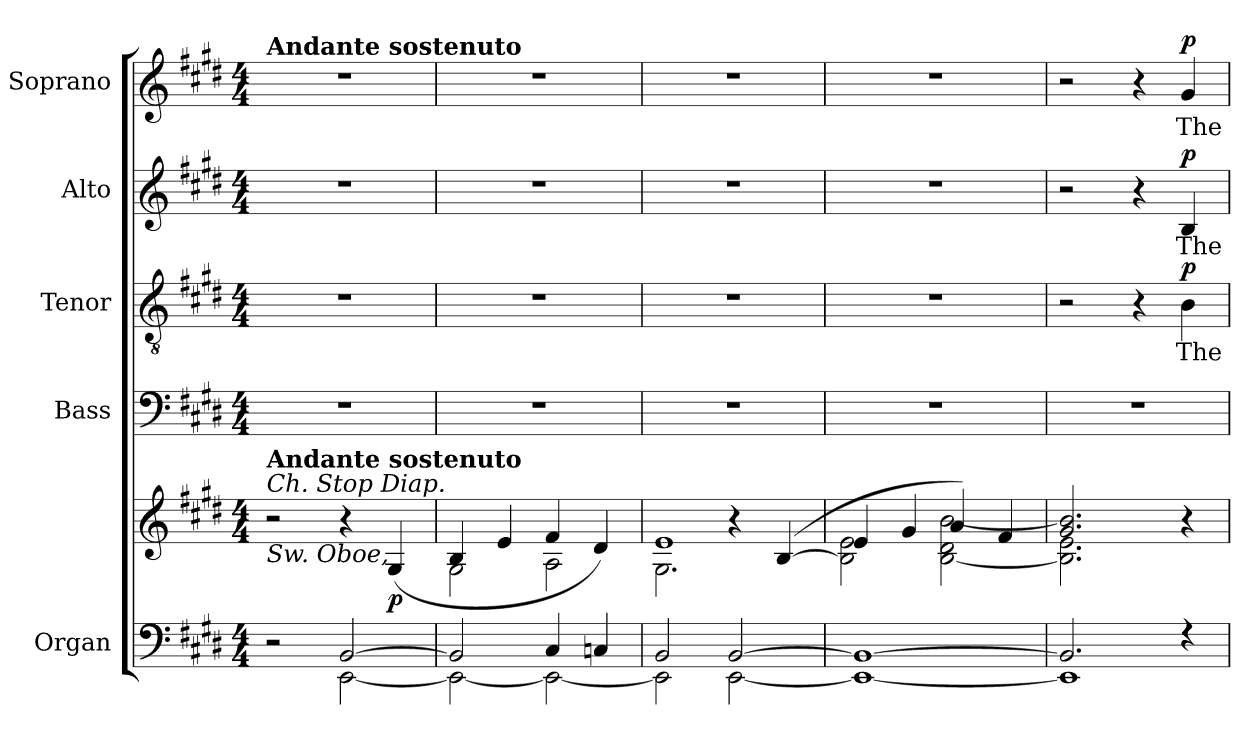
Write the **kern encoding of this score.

**kern	**kern	**dynam	**kern	**kern	**text	**dynam	**kern	**text	**dynam	**kern	**text	**dynam
*part5	*part5	*part5	*part4	*part3	*part3	*part3	*part2	*part2	*part2	*part1	*part1	*part1
*staff6	*staff5	*staff5/6	*staff4	*staff3	*staff3	*staff3	*staff2	*staff2	*staff2	*staff1	*staff1	*staff1
*I"Organ	*	*	*I"Bass	*I"Tenor	*	*	*I"Alto	*	*	*I"Soprano	*	*
*I'Org.	*	*	*I'B.	*I'T.	*	*	*I'A.	*	*	*I'S.	*	*
!!LO:PB:g=z
*clefF4	*clefG2	*	*clefF4	*clefGv2	*	*	*clefG2	*	*	*clefG2	*	*
*	*	*	*	*ITrd7c12	*	*	*	*	*	*	*	*
*k[f#c#g#d#]	*k[f#c#g#d#]	*	*k[f#c#g#d#]	*k[f#c#g#d#]	*	*	*k[f#c#g#d#]	*	*	*k[f#c#g#d#]	*	*
*E:	*E:	*	*E:	*E:	*	*	*E:	*	*	*E:	*	*
*M4/4	*M4/4	*	*M4/4	*M4/4	*	*	*M4/4	*	*	*M4/4	*	*
*MM80	*MM80	*	*MM80	*MM80	*	*	*MM80	*	*	*MM80	*	*
=1	=1	=1	=1	=1	=1	=1	=1	=1	=1	=1	=1	=1
*^	*	*	*	*	*	*	*	*	*	*	*	*
!	!	!	!	!	!	!	!	!	!	!	!LO:TX:a:B:t=Andante sostenuto	!	!
!	!	!LO:TX:b:i:t=Sw. Oboe,	!	!	!	!	!	!	!	!	!	!	!
!	!	!LO:TX:i:t=Ch. Stop Diap.	!	!	!	!	!	!	!	!	!	!	!
!	!	!LO:TX:a:B:t=Andante sostenuto	!	!	!	!	!	!	!	!	!	!	!
2r	2ryy	2r	.	1r	1r	.	.	1r	.	.	1r	.	.
[2BBi/	[2EEi\	4r	.	.	.	.	.	.	.	.	.	.	.
.	.	(4G#i/	p	.	.	.	.	.	.	.	.	.	.
=2	=2	=2	=2	=2	=2	=2	=2	=2	=2	=2	=2	=2	=2
*	*	*^	*	*	*	*	*	*	*	*	*^	*	*
2BBi/]	2EEi\_	4Bi/	2G#i\	.	1r	1r	.	.	1r	.	.	1r	2ryy	.	.
.	.	4ei/	.	.	.	.	.	.	.	.	.	.	.	.	.
*	*	*MM69	*	*	*	*	*	*	*	*	*	*MM69	*	*	*
4C#i/	2EEi\_	4f#i/	2Ai\	.	.	.	.	.	.	.	.	.	2ryy	.	.
4Cni/	.	4d#i/)	.	.	.	.	.	.	.	.	.	.	.	.	.
*	*	*	*	*	*	*	*	*	*	*	*	*v	*v	*	*
=3	=3	=3	=3	=3	=3	=3	=3	=3	=3	=3	=3	=3	=3	=3
*	*	*	*^	*	*	*	*	*	*	*	*	*	*	*
2BBi/	2EEi\]	2ryy	1ei	2.G#i\	.	1r	1r	.	.	1r	.	.	1r	.	.
[2BBi/	[2EEi\	4r	.	.	.	.	.	.	.	.	.	.	.	.	.
.	.	([4Bi/	.	4ryy	.	.	.	.	.	.	.	.	.	.	.
*v	*v	*	*	*	*	*	*	*	*	*	*	*	*	*	*
*	*	*v	*v	*	*	*	*	*	*	*	*	*	*	*
=4	=4	=4	=4	=4	=4	=4	=4	=4	=4	=4	=4	=4	=4
1EEi_ 1BBi_	4ei/	2Bi\] 2ei	.	1r	1r	.	.	1r	.	.	1r	.	.
.	4g#i/	.	.	.	.	.	.	.	.	.	.	.	.
.	4ai/)	[2Bi\ 2d#i [2bi	.	.	.	.	.	.	.	.	.	.	.
.	4f#i/	.	.	.	.	.	.	.	.	.	.	.	.
=5	=5	=5	=5	=5	=5	=5	=5	=5	=5	=5	=5	=5	=5
*^	*	*	*	*	*	*	*	*	*	*	*	*	*
2.BBi/]	1EEi]	2.g#i/ 2.bi]	2.Bi\] 2.ei	.	1r	2r	.	.	2r	.	.	2r	.	.
.	.	.	.	.	.	4r	.	.	4r	.	.	4r	.	.
!	!	!	!	!	!	!	!LO:LY:b:color=#000000	!	!	!	!	!	!	!
!	!	!	!	!	!	!	!	!	!	!LO:LY:b:color=#000000	!	!	!	!
!	!	!	!	!	!	!	!	!	!	!	!	!	!LO:LY:b:color=#000000	!
4r	.	4r	4ryy	.	.	4BBi\	The	p	4Bi/	The	p	4g#i/	The	p
*v	*v	*	*	*	*	*	*	*	*	*	*	*	*	*
*	*v	*v	*	*	*	*	*	*	*	*	*	*	*
=	=	=	=	=	=	=	=	=	=	=	=	=
*-	*-	*-	*-	*-	*-	*-	*-	*-	*-	*-	*-	*-
